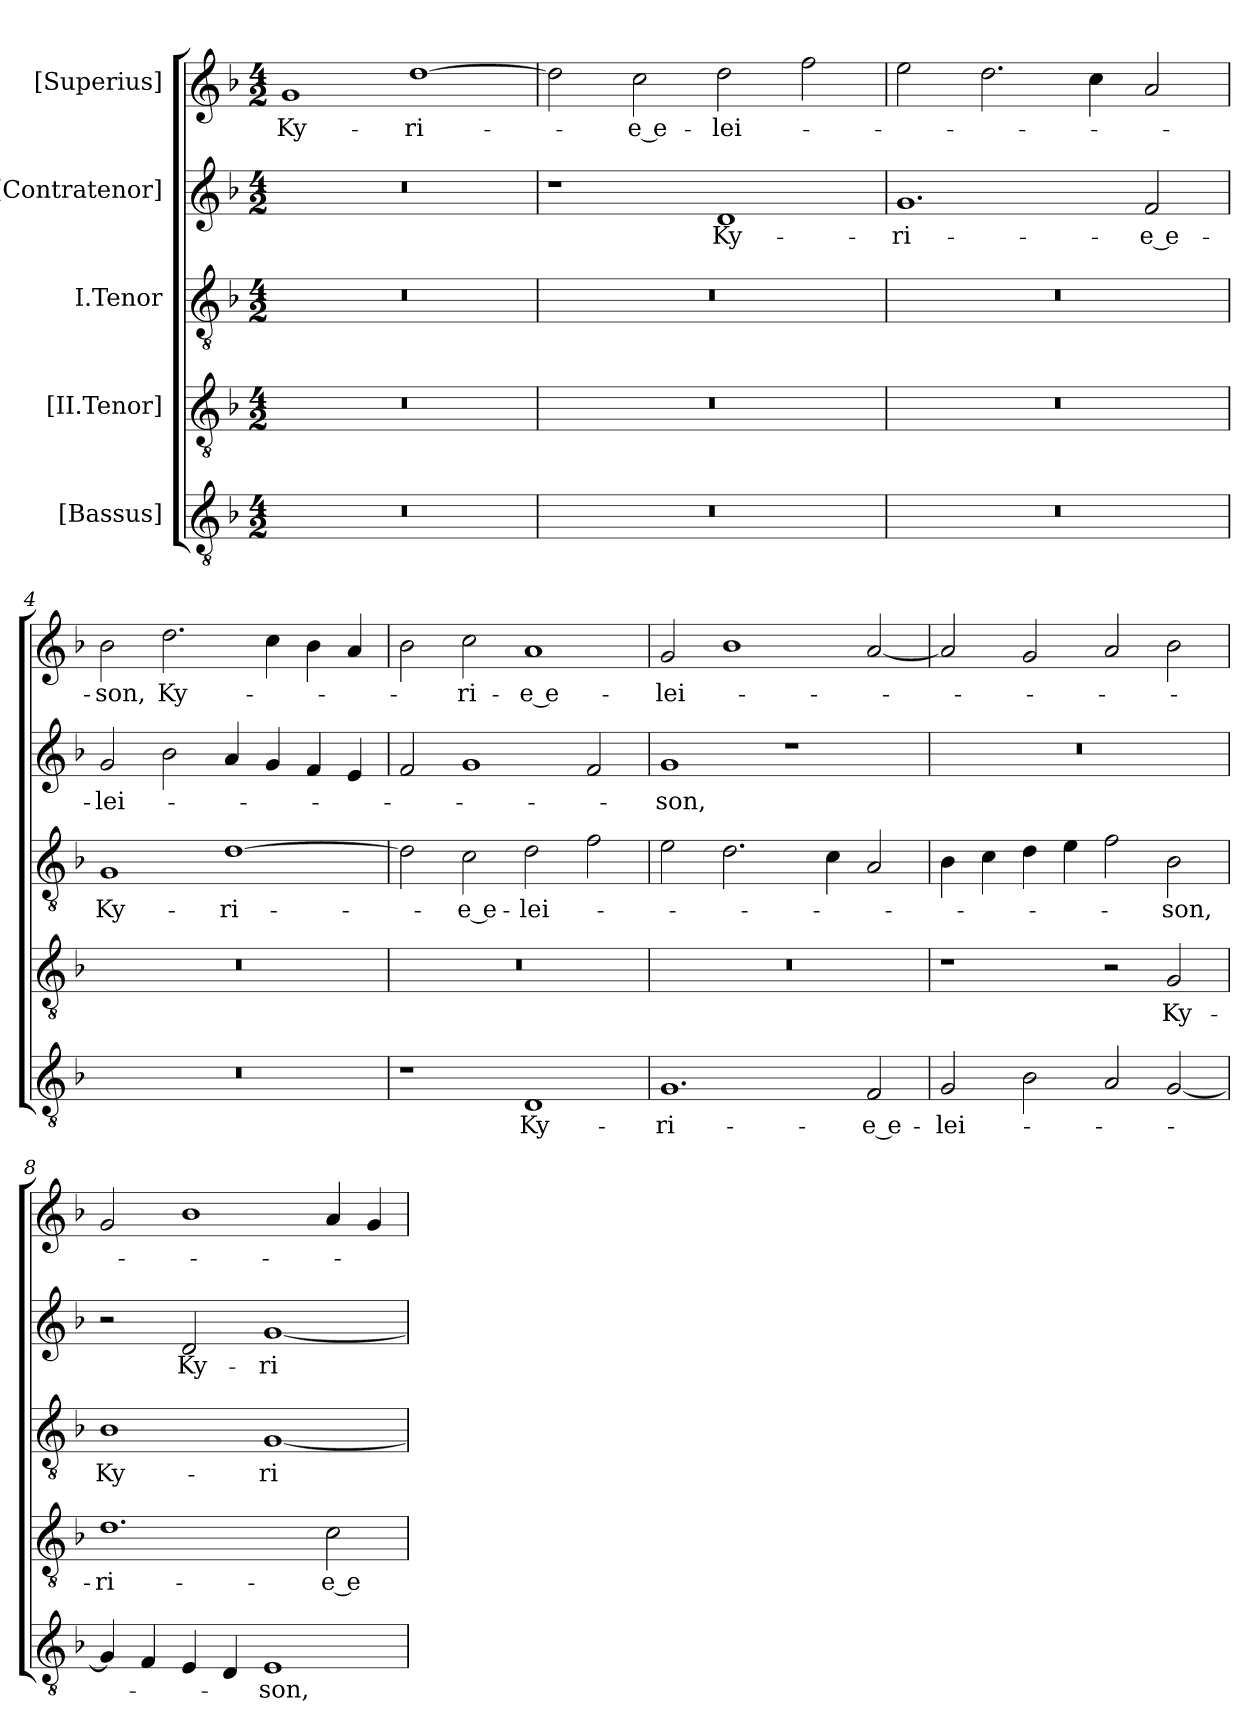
**kern	**text	**kern	**text	**kern	**text	**kern	**text	**kern	**text
*part5	*part5	*part4	*part4	*part3	*part3	*part2	*part2	*part1	*part1
*staff5	*staff5	*staff4	*staff4	*staff3	*staff3	*staff2	*staff2	*staff1	*staff1
*I"[Bassus]	*	*I"[II.Tenor]	*	*I"I.Tenor	*	*I"[Contratenor]	*	*I"[Superius]	*
*clefGv2	*	*clefGv2	*	*clefGv2	*	*clefG2	*	*clefG2	*
*k[b-]	*	*k[b-]	*	*k[b-]	*	*k[b-]	*	*k[b-]	*
*M4/2	*	*M4/2	*	*M4/2	*	*M4/2	*	*M4/2	*
=1	=1	=1	=1	=1	=1	=1	=1	=1	=1
0r	.	0r	.	0r	.	0r	.	1g/	Ky-
.	.	.	.	.	.	.	.	[1dd\	-ri-
=2	=2	=2	=2	=2	=2	=2	=2	=2	=2
0r	.	0r	.	0r	.	1r	.	2dd\]	.
.	.	.	.	.	.	.	.	2cc\	-e e-
.	.	.	.	.	.	1d/	Ky-	2dd\	-lei-
.	.	.	.	.	.	.	.	2ff\	.
=3	=3	=3	=3	=3	=3	=3	=3	=3	=3
0r	.	0r	.	0r	.	1.g/	-ri-	2ee\	.
.	.	.	.	.	.	.	.	2.dd\	.
.	.	.	.	.	.	.	.	4cc\	.
.	.	.	.	.	.	2f/	-e e-	2a/	.
=4	=4	=4	=4	=4	=4	=4	=4	=4	=4
0r	.	0r	.	1G/	Ky-	2g/	-lei-	2b-\	-son,
.	.	.	.	.	.	2b-\	.	2.dd\	Ky-
.	.	.	.	[1d\	-ri-	4a/	.	.	.
.	.	.	.	.	.	4g/	.	4cc\	.
.	.	.	.	.	.	4f/	.	4b-\	.
.	.	.	.	.	.	4e/	.	4a/	.
=5	=5	=5	=5	=5	=5	=5	=5	=5	=5
1r	.	0r	.	2d\]	.	2f/	.	2b-\	.
.	.	.	.	2c\	-e e-	1g/	.	2cc\	-ri-
1D/	Ky-	.	.	2d\	-lei-	.	.	1a/	-e e-
.	.	.	.	2f\	.	2f/	.	.	.
=6	=6	=6	=6	=6	=6	=6	=6	=6	=6
1.G/	-ri-	0r	.	2e\	.	1g/	-son,	2g/	-lei-
.	.	.	.	2.d\	.	.	.	1b-\	.
.	.	.	.	.	.	1r	.	.	.
.	.	.	.	4c\	.	.	.	.	.
2F/	-e e-	.	.	2A/	.	.	.	[2a/	.
=7	=7	=7	=7	=7	=7	=7	=7	=7	=7
2G/	-lei-	1r	.	4B-\	.	0r	.	2a/]	.
.	.	.	.	4c\	.	.	.	.	.
2B-\	.	.	.	4d\	.	.	.	2g/	.
.	.	.	.	4e\	.	.	.	.	.
2A/	.	2r	.	2f\	.	.	.	2a/	.
[2G/	.	2G/	Ky-	2B-\	-son,	.	.	2b-\	.
=8	=8	=8	=8	=8	=8	=8	=8	=8	=8
4G/]	.	1.d\	-ri-	1B-\	Ky-	2r	.	2g/	.
4F/	.	.	.	.	.	.	.	.	.
4E/	.	.	.	.	.	2d/	Ky-	1b-\	.
4D/	.	.	.	.	.	.	.	.	.
1E/	-son,	.	.	[1G/	-ri-	[1g/	-ri-	.	.
.	.	2c\	-e e-	.	.	.	.	4a/	.
.	.	.	.	.	.	.	.	4g/	.
=	=	=	=	=	=	=	=	=	=
*-	*-	*-	*-	*-	*-	*-	*-	*-	*-
